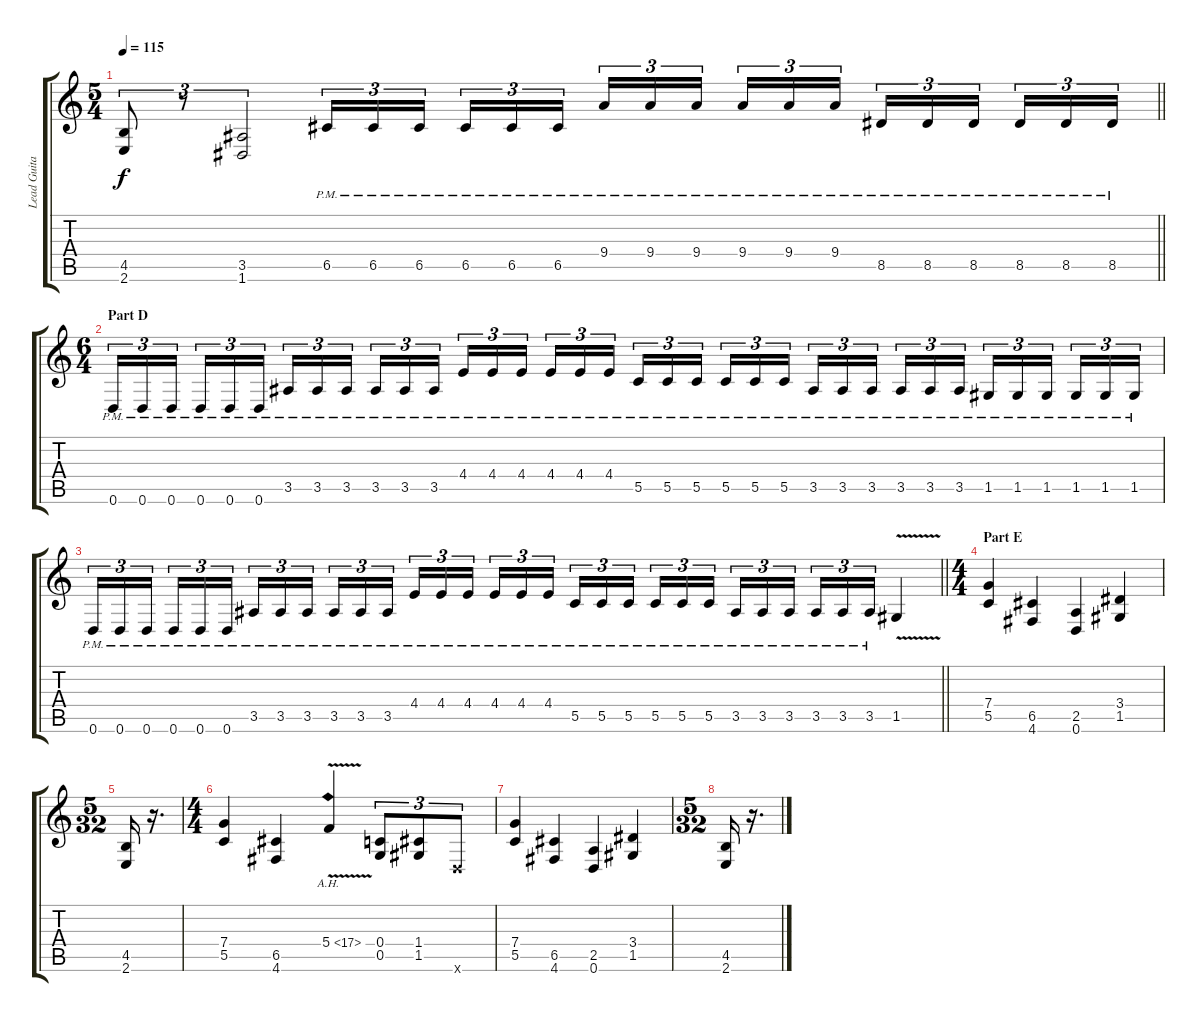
\track ("Lead Guitar" "Lead Guita") {instrument distortionguitar}
\staff {score tabs}
\tuning (D4 A3 F3 C3 G2 D2) {hide}
\ts (5 4)
\tempo 115
\clef g2
\barLineRight lightlight
\ks c
(4.5 2.6).8{tu (3 2) dy f} r.8{tu (3 2)} (3.5 1.6).2{tu (3 2)} 6.5{pm}.16{tu (3 2)} 6.5{pm}.16{tu (3 2)} 6.5{pm}.16{tu (3 2) beam splitsecondary} 6.5{pm}.16{tu (3 2)} 6.5{pm}.16{tu (3 2)} 6.5{pm}.16{tu (3 2)} 9.4{pm}.16{tu (3 2)} 9.4{pm}.16{tu (3 2)} 9.4{pm}.16{tu (3 2) beam splitsecondary} 9.4{pm}.16{tu (3 2)} 9.4{pm}.16{tu (3 2)} 9.4{pm}.16{tu (3 2)} 8.5{pm}.16{tu (3 2)} 8.5{pm}.16{tu (3 2)} 8.5{pm}.16{tu (3 2) beam splitsecondary} 8.5{pm}.16{tu (3 2)} 8.5{pm}.16{tu (3 2)} 8.5{pm}.16{tu (3 2)} |
\ts (6 4)
\section ("" "Part D")
0.6{pm}.16{tu (3 2)} 0.6{pm}.16{tu (3 2)} 0.6{pm}.16{tu (3 2) beam splitsecondary} 0.6{pm}.16{tu (3 2)} 0.6{pm}.16{tu (3 2)} 0.6{pm}.16{tu (3 2) beam splitsecondary} 3.5{pm}.16{tu (3 2)} 3.5{pm}.16{tu (3 2)} 3.5{pm}.16{tu (3 2) beam splitsecondary} 3.5{pm}.16{tu (3 2)} 3.5{pm}.16{tu (3 2)} 3.5{pm}.16{tu (3 2) beam splitsecondary} 4.4{pm}.16{tu (3 2)} 4.4{pm}.16{tu (3 2)} 4.4{pm}.16{tu (3 2) beam splitsecondary} 4.4{pm}.16{tu (3 2)} 4.4{pm}.16{tu (3 2)} 4.4{pm}.16{tu (3 2)} 5.5{pm}.16{tu (3 2)} 5.5{pm}.16{tu (3 2)} 5.5{pm}.16{tu (3 2) beam splitsecondary} 5.5{pm}.16{tu (3 2)} 5.5{pm}.16{tu (3 2)} 5.5{pm}.16{tu (3 2) beam splitsecondary} 3.5{pm}.16{tu (3 2)} 3.5{pm}.16{tu (3 2)} 3.5{pm}.16{tu (3 2) beam splitsecondary} 3.5{pm}.16{tu (3 2)} 3.5{pm}.16{tu (3 2)} 3.5{pm}.16{tu (3 2) beam splitsecondary} 1.5{pm}.16{tu (3 2)} 1.5{pm}.16{tu (3 2)} 1.5{pm}.16{tu (3 2) beam splitsecondary} 1.5{pm}.16{tu (3 2)} 1.5{pm}.16{tu (3 2)} 1.5{pm}.16{tu (3 2)} |
\barLineRight lightlight
0.6{pm}.16{tu (3 2)} 0.6{pm}.16{tu (3 2)} 0.6{pm}.16{tu (3 2) beam splitsecondary} 0.6{pm}.16{tu (3 2)} 0.6{pm}.16{tu (3 2)} 0.6{pm}.16{tu (3 2) beam splitsecondary} 3.5{pm}.16{tu (3 2)} 3.5{pm}.16{tu (3 2)} 3.5{pm}.16{tu (3 2) beam splitsecondary} 3.5{pm}.16{tu (3 2)} 3.5{pm}.16{tu (3 2)} 3.5{pm}.16{tu (3 2) beam splitsecondary} 4.4{pm}.16{tu (3 2)} 4.4{pm}.16{tu (3 2)} 4.4{pm}.16{tu (3 2) beam splitsecondary} 4.4{pm}.16{tu (3 2)} 4.4{pm}.16{tu (3 2)} 4.4{pm}.16{tu (3 2)} 5.5{pm}.16{tu (3 2)} 5.5{pm}.16{tu (3 2)} 5.5{pm}.16{tu (3 2) beam splitsecondary} 5.5{pm}.16{tu (3 2)} 5.5{pm}.16{tu (3 2)} 5.5{pm}.16{tu (3 2) beam splitsecondary} 3.5{pm}.16{tu (3 2)} 3.5{pm}.16{tu (3 2)} 3.5{pm}.16{tu (3 2) beam splitsecondary} 3.5{pm}.16{tu (3 2)} 3.5{pm}.16{tu (3 2)} 3.5{pm}.16{tu (3 2)} 1.5{v}.4 |
\ts (4 4)
\section ("" "Part E")
(7.4 5.5).4 (6.5 4.6).4 (2.5 0.6).4 (3.4 1.5).4 |
\ts (5 32)
(4.5 2.6).16 r.16{d} |
\ts (4 4)
(7.4 5.5).4 (6.5 4.6).4 5.4{ah 12 v}.4 (0.4 0.5).8{tu (3 2)} (1.4 1.5).8{tu (3 2)} 0.6{x}.8{tu (3 2)} |
(7.4 5.5).4 (6.5 4.6).4 (2.5 0.6).4 (3.4 1.5).4 |
\ts (5 32)
(4.5 2.6).16 r.16{d}
